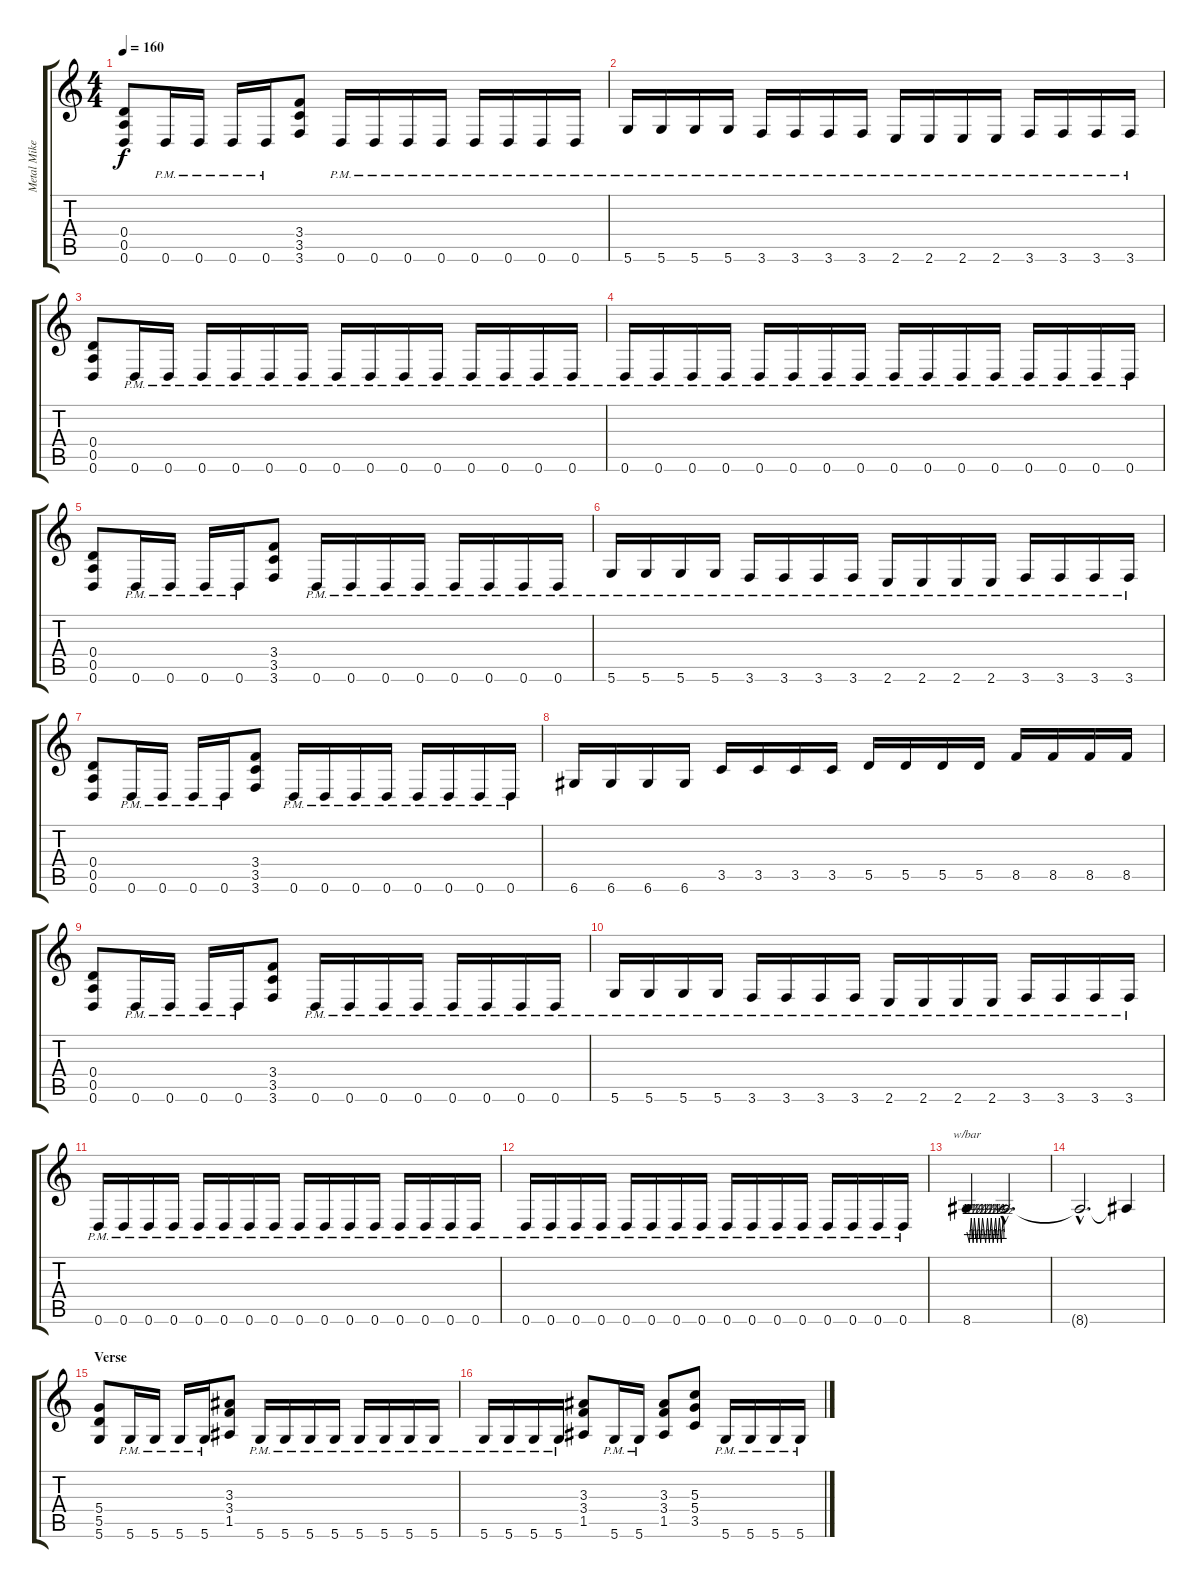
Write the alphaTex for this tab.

\track ("Metal Mike Chlasciak" "Metal Mike") {instrument distortionguitar}
\staff {score tabs}
\tuning (E4 B3 G3 D3 A2 D2) {hide}
\ts (4 4)
\tempo 160
\clef g2
\ks c
(0.4 0.5 0.6).8{dy f} 0.6{pm}.16 0.6{pm}.16 0.6{pm}.16 0.6{pm}.16 (3.4 3.5 3.6).8 0.6{pm}.16 0.6{pm}.16 0.6{pm}.16 0.6{pm}.16 0.6{pm}.16 0.6{pm}.16 0.6{pm}.16 0.6{pm}.16 |
5.6{pm}.16 5.6{pm}.16 5.6{pm}.16 5.6{pm}.16 3.6{pm}.16 3.6{pm}.16 3.6{pm}.16 3.6{pm}.16 2.6{pm}.16 2.6{pm}.16 2.6{pm}.16 2.6{pm}.16 3.6{pm}.16 3.6{pm}.16 3.6{pm}.16 3.6{pm}.16 |
(0.4 0.5 0.6).8 0.6{pm}.16 0.6{pm}.16 0.6{pm}.16 0.6{pm}.16 0.6{pm}.16 0.6{pm}.16 0.6{pm}.16 0.6{pm}.16 0.6{pm}.16 0.6{pm}.16 0.6{pm}.16 0.6{pm}.16 0.6{pm}.16 0.6{pm}.16 |
0.6{pm}.16 0.6{pm}.16 0.6{pm}.16 0.6{pm}.16 0.6{pm}.16 0.6{pm}.16 0.6{pm}.16 0.6{pm}.16 0.6{pm}.16 0.6{pm}.16 0.6{pm}.16 0.6{pm}.16 0.6{pm}.16 0.6{pm}.16 0.6{pm}.16 0.6{pm}.16 |
(0.4 0.5 0.6).8 0.6{pm}.16 0.6{pm}.16 0.6{pm}.16 0.6{pm}.16 (3.4 3.5 3.6).8 0.6{pm}.16 0.6{pm}.16 0.6{pm}.16 0.6{pm}.16 0.6{pm}.16 0.6{pm}.16 0.6{pm}.16 0.6{pm}.16 |
5.6{pm}.16 5.6{pm}.16 5.6{pm}.16 5.6{pm}.16 3.6{pm}.16 3.6{pm}.16 3.6{pm}.16 3.6{pm}.16 2.6{pm}.16 2.6{pm}.16 2.6{pm}.16 2.6{pm}.16 3.6{pm}.16 3.6{pm}.16 3.6{pm}.16 3.6{pm}.16 |
(0.4 0.5 0.6).8 0.6{pm}.16 0.6{pm}.16 0.6{pm}.16 0.6{pm}.16 (3.4 3.5 3.6).8 0.6{pm}.16 0.6{pm}.16 0.6{pm}.16 0.6{pm}.16 0.6{pm}.16 0.6{pm}.16 0.6{pm}.16 0.6{pm}.16 |
6.6.16 6.6.16 6.6.16 6.6.16 3.5.16 3.5.16 3.5.16 3.5.16 5.5.16 5.5.16 5.5.16 5.5.16 8.5.16 8.5.16 8.5.16 8.5.16 |
(0.4 0.5 0.6).8 0.6{pm}.16 0.6{pm}.16 0.6{pm}.16 0.6{pm}.16 (3.4 3.5 3.6).8 0.6{pm}.16 0.6{pm}.16 0.6{pm}.16 0.6{pm}.16 0.6{pm}.16 0.6{pm}.16 0.6{pm}.16 0.6{pm}.16 |
5.6{pm}.16 5.6{pm}.16 5.6{pm}.16 5.6{pm}.16 3.6{pm}.16 3.6{pm}.16 3.6{pm}.16 3.6{pm}.16 2.6{pm}.16 2.6{pm}.16 2.6{pm}.16 2.6{pm}.16 3.6{pm}.16 3.6{pm}.16 3.6{pm}.16 3.6{pm}.16 |
0.6{pm}.16 0.6{pm}.16 0.6{pm}.16 0.6{pm}.16 0.6{pm}.16 0.6{pm}.16 0.6{pm}.16 0.6{pm}.16 0.6{pm}.16 0.6{pm}.16 0.6{pm}.16 0.6{pm}.16 0.6{pm}.16 0.6{pm}.16 0.6{pm}.16 0.6{pm}.16 |
0.6{pm}.16 0.6{pm}.16 0.6{pm}.16 0.6{pm}.16 0.6{pm}.16 0.6{pm}.16 0.6{pm}.16 0.6{pm}.16 0.6{pm}.16 0.6{pm}.16 0.6{pm}.16 0.6{pm}.16 0.6{pm}.16 0.6{pm}.16 0.6{pm}.16 0.6{pm}.16 |
8.6.4{tbe (custom default 0 0 4 -4 7 6 10 -4 12 6 16 -4 19 6 22 -4 25 6 30 -4 33 6 36 -4 39 6 42 -4 46 6 49 -4 52 6 55 -4 58 6 60 0) instrument guitarharmonics} 8.6{hac t}.2{d} |
8.6{hac t}.2{d} 8.6{t}.4{instrument distortionguitar} |
\section ("" "Verse")
(5.4 5.5 5.6).8 5.6{pm}.16 5.6{pm}.16 5.6{pm}.16 5.6{pm}.16 (3.3 3.4 1.5).8 5.6{pm}.16 5.6{pm}.16 5.6{pm}.16 5.6{pm}.16 5.6{pm}.16 5.6{pm}.16 5.6{pm}.16 5.6{pm}.16 |
5.6{pm}.16 5.6{pm}.16 5.6{pm}.16 5.6{pm}.16 (3.3 3.4 1.5).8 5.6{pm}.16 5.6{pm}.16 (3.3 3.4 1.5).8 (5.3 5.4 3.5).8 5.6{pm}.16 5.6{pm}.16 5.6{pm}.16 5.6{pm}.16
